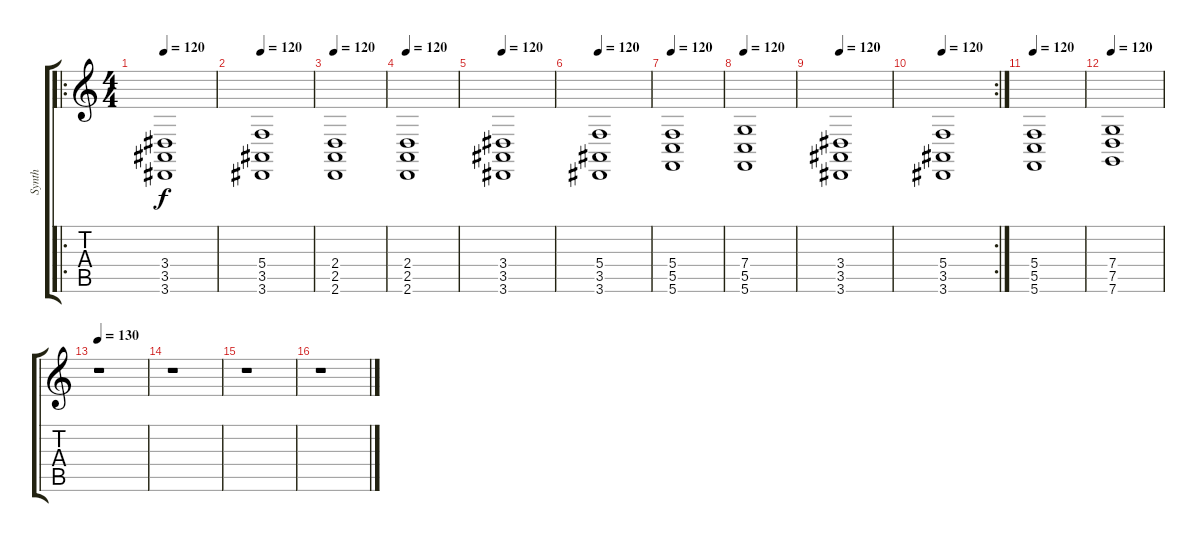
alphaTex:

\track ("Synth" "Synth") {instrument stringensemble1}
\staff {score tabs}
\tuning (D4 A3 F3 C3 G2 C2) {hide}
\ro
\ts (4 4)
\tempo 120
\clef g2
\ks c
(3.4 3.5 3.6).1{dy f} |
\tempo 120
(5.4 3.5 3.6).1 |
\tempo 120
(2.4 2.5 2.6).1 |
\tempo 120
(2.4 2.5 2.6).1 |
\tempo 120
(3.4 3.5 3.6).1 |
\tempo 120
(5.4 3.5 3.6).1 |
\tempo 120
(5.4 5.5 5.6).1 |
\tempo 120
(7.4 5.5 5.6).1 |
\tempo 120
(3.4 3.5 3.6).1 |
\rc 2
\tempo 120
(5.4 3.5 3.6).1 |
\tempo 120
(5.4 5.5 5.6).1 |
\tempo 120
(7.4 7.5 7.6).1 |
\tempo 130
r.1 |
r.1 |
r.1 |
r.1
